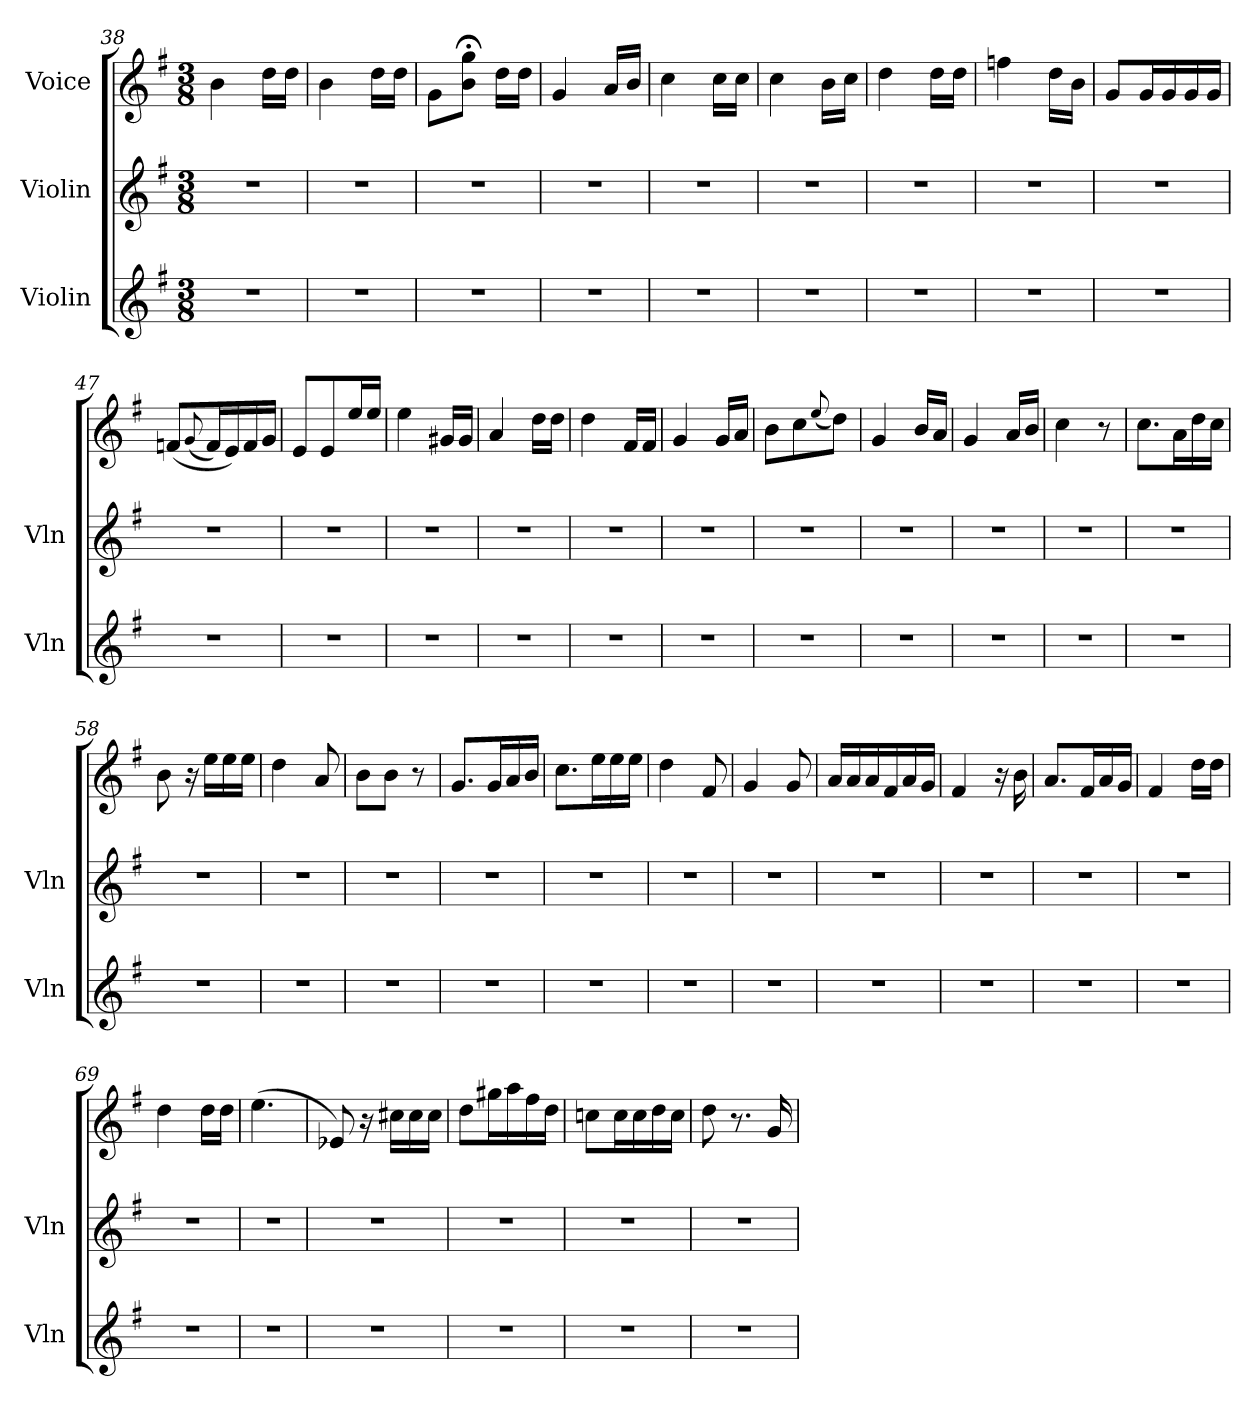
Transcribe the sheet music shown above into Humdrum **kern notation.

**kern	**kern	**kern
*part3	*part2	*part1
*staff3	*staff2	*staff1
*I"Violin	*I"Violin	*I"Voice
*I'Vln	*I'Vln	*
*clefG2	*clefG2	*clefG2
*k[f#]	*k[f#]	*k[f#]
*M3/8	*M3/8	*M3/8
=38	=38	=38
4.r	4.r	4b\
.	.	16dd\LL
.	.	16dd\JJ
=39	=39	=39
4.r	4.r	4b\
.	.	16dd\LL
.	.	16dd\JJ
!!LO:LB:g=z
=40	=40	=40
4.r	4.r	8g\L
.	.	8b;<\ 8gg;<\J
.	.	16dd\LL
.	.	16dd\JJ
=41	=41	=41
4.r	4.r	4g/
.	.	16a/LL
.	.	16b/JJ
=42	=42	=42
4.r	4.r	4cc\
.	.	16cc\LL
.	.	16cc\JJ
=43	=43	=43
4.r	4.r	4cc\
.	.	16b\LL
.	.	16cc\JJ
=44	=44	=44
4.r	4.r	4dd\
.	.	16dd\LL
.	.	16dd\JJ
=45	=45	=45
4.r	4.r	4ffn\
.	.	16dd\LL
.	.	16b\JJ
=46	=46	=46
4.r	4.r	8g/L
.	.	16g/L
.	.	16g/
.	.	16g/
.	.	16g/JJ
=47	=47	=47
4.r	4.r	(<8fn/L
.	.	(<8qqg/
.	.	16f/L)
.	.	16e/)
.	.	16f/
.	.	16g/JJ
!!LO:LB:g=z
=48	=48	=48
4.r	4.r	8e/L
.	.	8e/
.	.	16ee/L
.	.	16ee/JJ
=49	=49	=49
4.r	4.r	4ee\
.	.	16g#X/LL
.	.	16g#/JJ
=50	=50	=50
4.r	4.r	4a/
.	.	16dd\LL
.	.	16dd\JJ
=51	=51	=51
4.r	4.r	4dd\
.	.	16f#/LL
.	.	16f#/JJ
=52	=52	=52
4.r	4.r	4g/
.	.	16g/LL
.	.	16a/JJ
=53	=53	=53
4.r	4.r	8b\L
.	.	8cc\
.	.	(<8qqee/
.	.	8dd\J)
=54	=54	=54
4.r	4.r	4g/
.	.	16b/LL
.	.	16a/JJ
=55	=55	=55
4.r	4.r	4g/
.	.	16a/LL
.	.	16b/JJ
=56	=56	=56
4.r	4.r	4cc\
.	.	8r
!!LO:PB:g=z
=57	=57	=57
4.r	4.r	8.cc\L
.	.	16a\L
.	.	16dd\
.	.	16cc\JJ
=58	=58	=58
4.r	4.r	8b\
.	.	16r
.	.	16ee\LL
.	.	16ee\
.	.	16ee\JJ
=59	=59	=59
4.r	4.r	4dd\
.	.	8a/
=60	=60	=60
4.r	4.r	8b\L
.	.	8b\J
.	.	8r
=61	=61	=61
4.r	4.r	8.g/L
.	.	16g/L
.	.	16a/
.	.	16b/JJ
=62	=62	=62
4.r	4.r	8.cc\L
.	.	16ee\L
.	.	16ee\
.	.	16ee\JJ
=63	=63	=63
4.r	4.r	4dd\
.	.	8f#/
=64	=64	=64
4.r	4.r	4g/
.	.	8g/
!!LO:LB:g=z
=65	=65	=65
4.r	4.r	16a/LL
.	.	16a/
.	.	16a/
.	.	16f#/
.	.	16a/
.	.	16g/JJ
=66	=66	=66
4.r	4.r	4f#/
.	.	16r
.	.	16b\
=67	=67	=67
4.r	4.r	8.a/L
.	.	16f#/L
.	.	16a/
.	.	16g/JJ
=68	=68	=68
4.r	4.r	4f#/
.	.	16dd\LL
.	.	16dd\JJ
=69	=69	=69
4.r	4.r	4dd\
.	.	16dd\LL
.	.	16dd\JJ
=70	=70	=70
4.r	4.r	(>4.ee\
=71	=71	=71
4.r	4.r	8e-X/)
.	.	16r
.	.	16cc#X\LL
.	.	16cc#\
.	.	16cc#\JJ
=72	=72	=72
4.r	4.r	8dd\L
.	.	16gg#X\L
.	.	16aa\
.	.	16ff#\
.	.	16dd\JJ
!!LO:LB:g=z
=73	=73	=73
4.r	4.r	8ccn\L
.	.	16cc\L
.	.	16cc\
.	.	16dd\
.	.	16cc\JJ
=74	=74	=74
4.r	4.r	8dd\
.	.	8.r
.	.	16g/
=	=	=
*-	*-	*-
